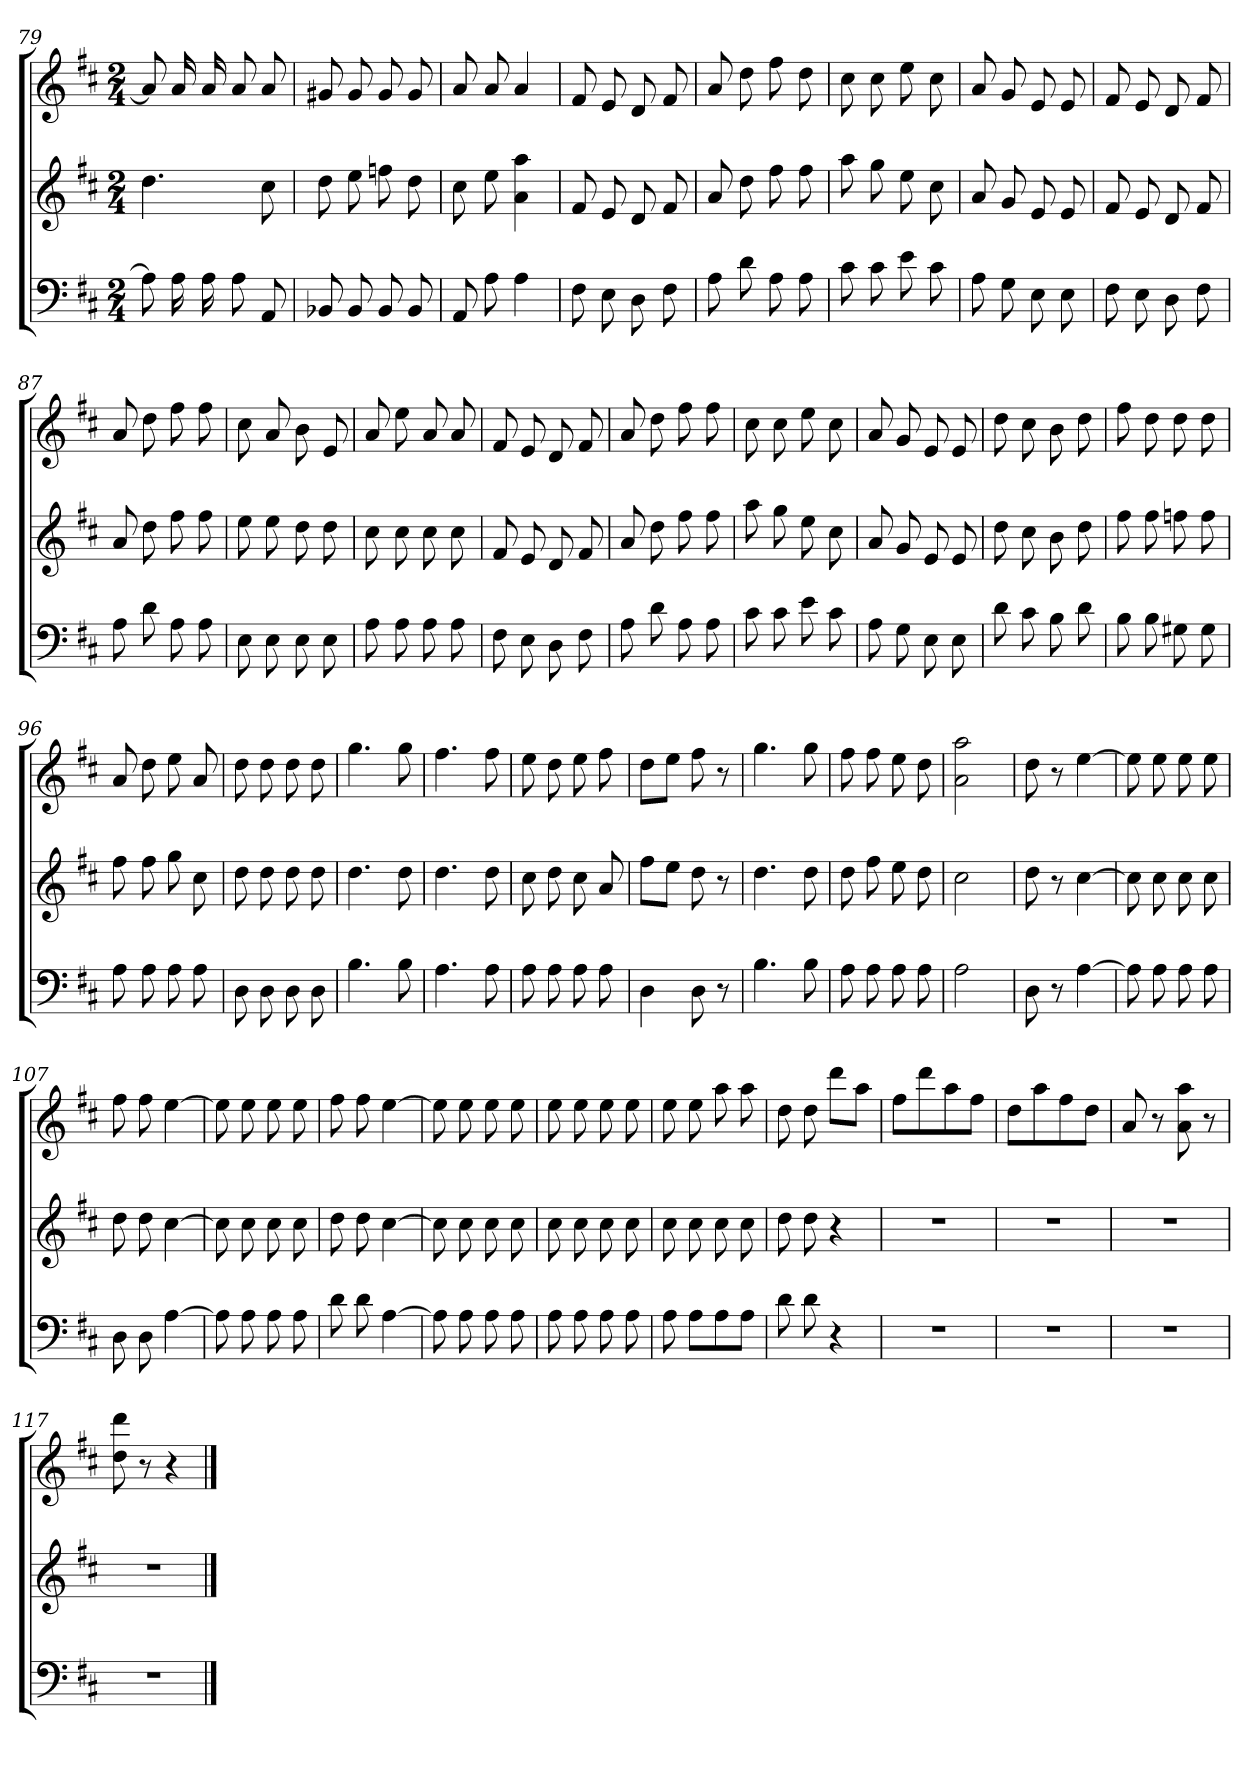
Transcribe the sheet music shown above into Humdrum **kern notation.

**kern	**kern	**kern
*part3	*part2	*part1
*staff3	*staff2	*staff1
*clefF4	*clefG2	*clefG2
*k[f#c#]	*k[f#c#]	*k[f#c#]
*D:	*D:	*D:
*M2/4	*M2/4	*M2/4
=79	=79	=79
8A\]	4.dd\	8a/]
16A\	.	16a/
16A\	.	16a/
8A\	.	8a/
8AA/	8cc#\	8a/
=80	=80	=80
8BB-X/	8dd\	8g#X/
8BB-/	8ee\	8g#/
8BB-/	8ffn\	8g#/
8BB-/	8dd\	8g#/
=81	=81	=81
8AA/	8cc#\	8a/
8A\	8ee\	8a/
4A\	4a\ 4aa\	4a/
=82	=82	=82
8F#\	8f#/	8f#/
8E\	8e/	8e/
8D\	8d/	8d/
8F#\	8f#/	8f#/
!!LO:LB:g=z
=83	=83	=83
8A\	8a/	8a/
8d\	8dd\	8dd\
8A\	8ff#\	8ff#\
8A\	8ff#\	8dd\
=84	=84	=84
8c#\	8aa\	8cc#\
8c#\	8gg\	8cc#\
8e\	8ee\	8ee\
8c#\	8cc#\	8cc#\
=85	=85	=85
8A\	8a/	8a/
8G\	8g/	8g/
8E\	8e/	8e/
8E\	8e/	8e/
=86	=86	=86
8F#\	8f#/	8f#/
8E\	8e/	8e/
8D\	8d/	8d/
8F#\	8f#/	8f#/
=87	=87	=87
8A\	8a/	8a/
8d\	8dd\	8dd\
8A\	8ff#\	8ff#\
8A\	8ff#\	8ff#\
=88	=88	=88
8E\	8ee\	8cc#\
8E\	8ee\	8a/
8E\	8dd\	8b\
8E\	8dd\	8e/
=89	=89	=89
8A\	8cc#\	8a/
8A\	8cc#\	8ee\
8A\	8cc#\	8a/
8A\	8cc#\	8a/
=90	=90	=90
8F#\	8f#/	8f#/
8E\	8e/	8e/
8D\	8d/	8d/
8F#\	8f#/	8f#/
!!LO:LB:g=z
=91	=91	=91
8A\	8a/	8a/
8d\	8dd\	8dd\
8A\	8ff#\	8ff#\
8A\	8ff#\	8ff#\
=92	=92	=92
8c#\	8aa\	8cc#\
8c#\	8gg\	8cc#\
8e\	8ee\	8ee\
8c#\	8cc#\	8cc#\
=93	=93	=93
8A\	8a/	8a/
8G\	8g/	8g/
8E\	8e/	8e/
8E\	8e/	8e/
=94	=94	=94
8d\	8dd\	8dd\
8c#\	8cc#\	8cc#\
8B\	8b\	8b\
8d\	8dd\	8dd\
=95	=95	=95
8B\	8ff#\	8ff#\
8B\	8ff#\	8dd\
8G#X\	8ffn\	8dd\
8G#\	8ff\	8dd\
=96	=96	=96
8A\	8ff#\	8a/
8A\	8ff#\	8dd\
8A\	8gg\	8ee\
8A\	8cc#\	8a/
=97	=97	=97
8D\	8dd\	8dd\
8D\	8dd\	8dd\
8D\	8dd\	8dd\
8D\	8dd\	8dd\
=98	=98	=98
4.B\	4.dd\	4.gg\
8B\	8dd\	8gg\
=99	=99	=99
4.A\	4.dd\	4.ff#\
8A\	8dd\	8ff#\
!!LO:LB:g=z
=100	=100	=100
8A\	8cc#\	8ee\
8A\	8dd\	8dd\
8A\	8cc#\	8ee\
8A\	8a/	8ff#\
=101	=101	=101
4D\	8ff#\L	8dd\L
.	8ee\J	8ee\J
8D\	8dd\	8ff#\
8r	8r	8r
=102	=102	=102
4.B\	4.dd\	4.gg\
8B\	8dd\	8gg\
=103	=103	=103
8A\	8dd\	8ff#\
8A\	8ff#\	8ff#\
8A\	8ee\	8ee\
8A\	8dd\	8dd\
=104	=104	=104
2A\	2cc#\	2a\ 2aa\
=105	=105	=105
8D\	8dd\	8dd\
8r	8r	8r
[4A\	[4cc#\	[4ee\
=106	=106	=106
8A\]	8cc#\]	8ee\]
8A\	8cc#\	8ee\
8A\	8cc#\	8ee\
8A\	8cc#\	8ee\
=107	=107	=107
8D\	8dd\	8ff#\
8D\	8dd\	8ff#\
[4A\	[4cc#\	[4ee\
=108	=108	=108
8A\]	8cc#\]	8ee\]
8A\	8cc#\	8ee\
8A\	8cc#\	8ee\
8A\	8cc#\	8ee\
=109	=109	=109
8d\	8dd\	8ff#\
8d\	8dd\	8ff#\
[4A\	[4cc#\	[4ee\
!!LO:PB:g=z
=110	=110	=110
8A\]	8cc#\]	8ee\]
8A\	8cc#\	8ee\
8A\	8cc#\	8ee\
8A\	8cc#\	8ee\
=111	=111	=111
8A\	8cc#\	8ee\
8A\	8cc#\	8ee\
8A\	8cc#\	8ee\
8A\	8cc#\	8ee\
=112	=112	=112
8A\	8cc#\	8ee\
8A\L	8cc#\	8ee\
8A\	8cc#\	8aa\
8A\J	8cc#\	8aa\
=113	=113	=113
8d\	8dd\	8dd\
8d\	8dd\	8dd\
4r	4r	8ddd\L
.	.	8aa\J
=114	=114	=114
2r	2r	8ff#\L
.	.	8ddd\
.	.	8aa\
.	.	8ff#\J
=115	=115	=115
2r	2r	8dd\L
.	.	8aa\
.	.	8ff#\
.	.	8dd\J
=116	=116	=116
2r	2r	8a/
.	.	8r
.	.	8a\ 8aa\
.	.	8r
=117	=117	=117
2r	2r	8dd\ 8ddd\
.	.	8r
.	.	4r
==	==	==
*-	*-	*-
